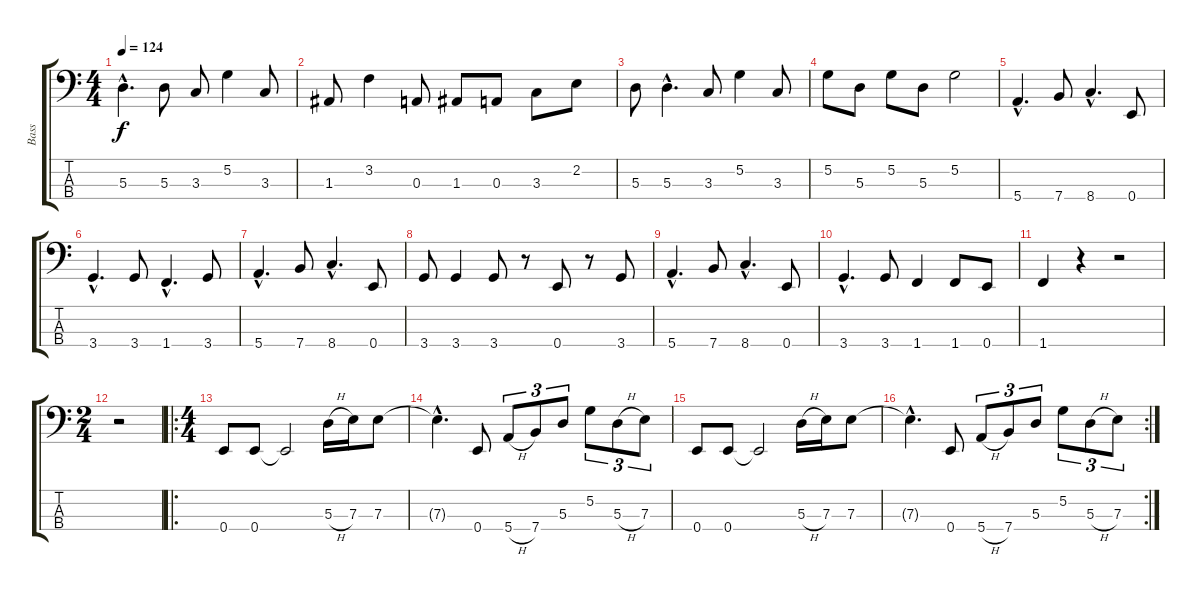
\track ("Bass" "Bass") {instrument electricbassfinger}
\staff {score tabs}
\tuning (G2 D2 A1 E1) {hide}
\ts (4 4)
\tempo 124
\clef f4
\ks c
5.3{hac}.4{d dy f} 5.3.8 3.3.8 5.2.4 3.3.8 |
1.3.8 3.2.4 0.3.8 1.3.8 0.3.8 3.3.8 2.2.8 |
5.3.8 5.3{hac}.4{d} 3.3.8 5.2.4 3.3.8 |
5.2.8 5.3.8 5.2.8 5.3.8 5.2.2 |
5.4{hac}.4{d} 7.4.8 8.4{hac}.4{d} 0.4.8 |
3.4{hac}.4{d} 3.4.8 1.4{hac}.4{d} 3.4.8 |
5.4{hac}.4{d} 7.4.8 8.4{hac}.4{d} 0.4.8 |
3.4.8 3.4.4 3.4.8 r.8 0.4.8 r.8 3.4.8 |
5.4{hac}.4{d} 7.4.8 8.4{hac}.4{d} 0.4.8 |
3.4{hac}.4{d} 3.4.8 1.4.4 1.4.8 0.4.8 |
1.4.4 r.4 r.2 |
\ts (2 4)
r.2 |
\ro
\ts (4 4)
0.4.8 0.4.8 0.4{t}.2 5.3{h}.16 7.3.16 7.3.8 |
7.3{hac t}.4{d} 0.4.8 5.4{h}.8{tu (3 2)} 7.4.8{tu (3 2)} 5.3.8{tu (3 2)} 5.2.8{tu (3 2)} 5.3{h}.8{tu (3 2)} 7.3.8{tu (3 2)} |
0.4.8 0.4.8 0.4{t}.2 5.3{h}.16 7.3.16 7.3.8 |
\rc 2
7.3{hac t}.4{d} 0.4.8 5.4{h}.8{tu (3 2)} 7.4.8{tu (3 2)} 5.3.8{tu (3 2)} 5.2.8{tu (3 2)} 5.3{h}.8{tu (3 2)} 7.3.8{tu (3 2)}
